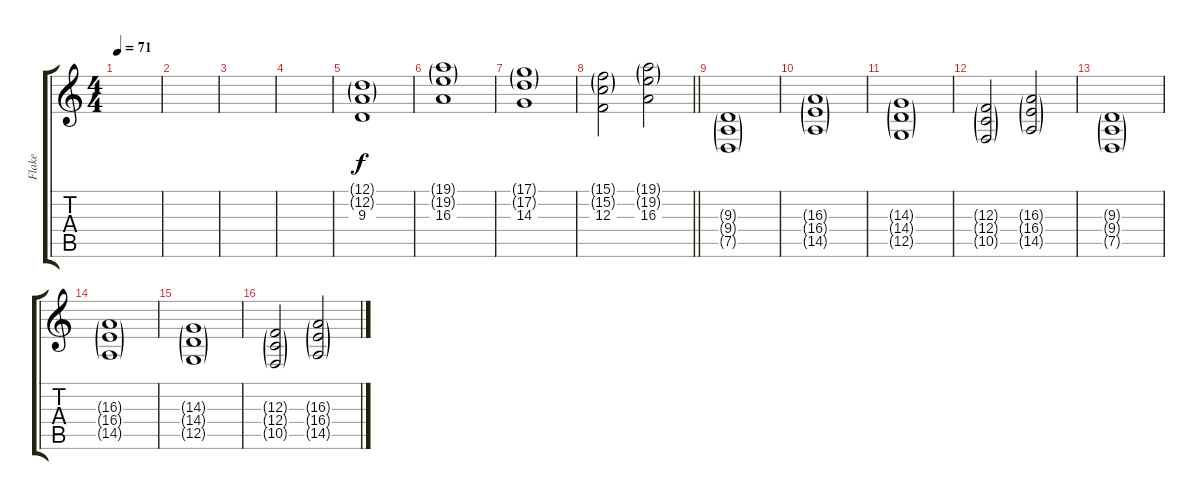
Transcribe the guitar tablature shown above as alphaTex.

\track ("Flake" "Flake") {instrument stringensemble2}
\staff {score tabs}
\tuning (D4 A3 F3 C3 G2 C2) {hide}
\ts (4 4)
\tempo 71
\clef g2
\ks c
|
|
|
|
(12.1{g} 12.2{g} 9.3).1 |
(19.1{g} 19.2{g} 16.3).1 |
(17.1{g} 17.2{g} 14.3).1 |
\barLineRight lightlight
(15.1{g} 15.2{g} 12.3).2 (19.1{g} 19.2{g} 16.3).2 |
(9.3{g} 9.4{g} 7.5{g}).1{volume 11} |
(16.3{g} 16.4{g} 14.5{g}).1 |
(14.3{g} 14.4{g} 12.5{g}).1 |
(12.3{g} 12.4{g} 10.5{g}).2 (16.3{g} 16.4{g} 14.5{g}).2 |
(9.3{g} 9.4{g} 7.5{g}).1{volume 11} |
(16.3{g} 16.4{g} 14.5{g}).1 |
(14.3{g} 14.4{g} 12.5{g}).1 |
(12.3{g} 12.4{g} 10.5{g}).2 (16.3{g} 16.4{g} 14.5{g}).2
